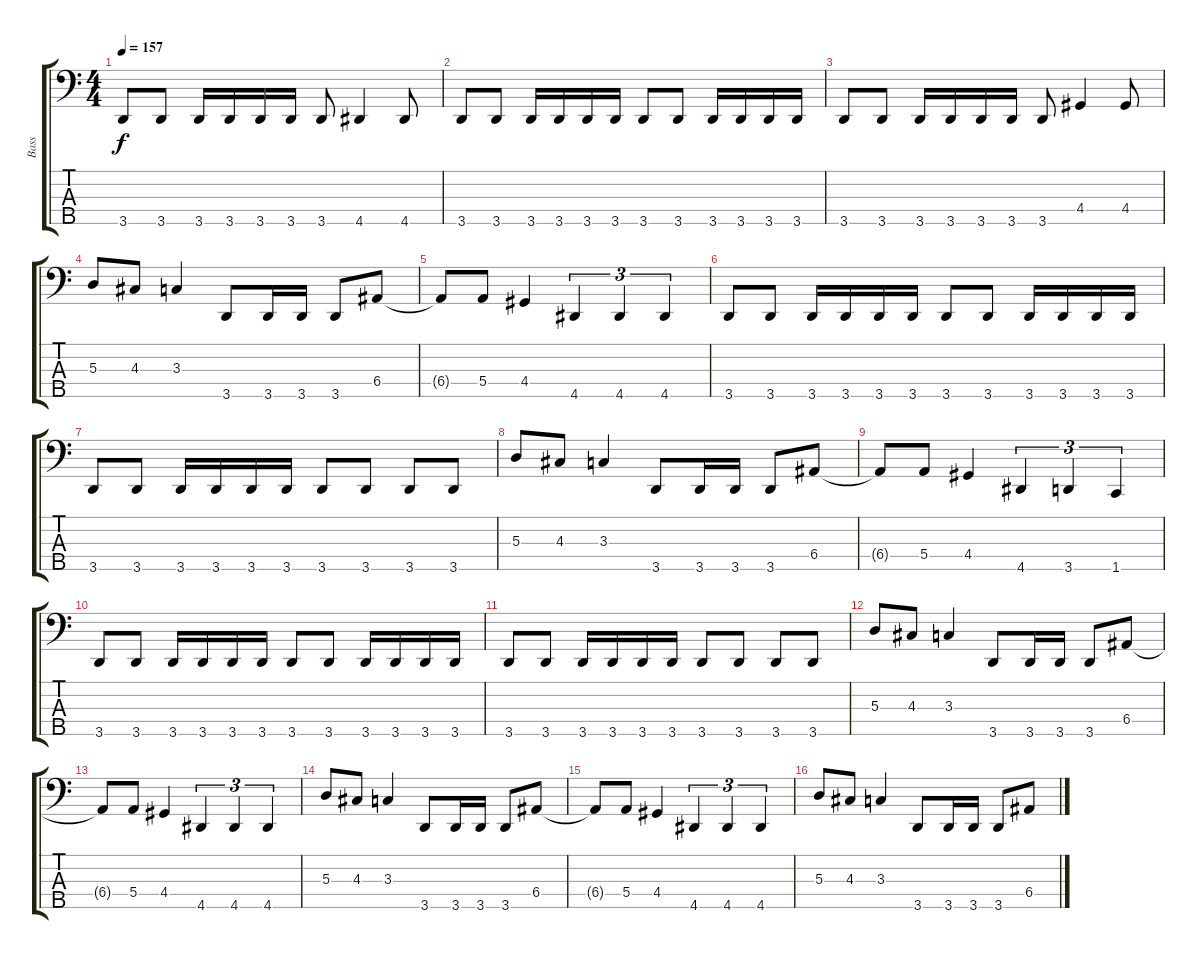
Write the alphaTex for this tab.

\track ("Bass" "Bass") {instrument slapbass2}
\staff {score tabs}
\tuning (G2 D2 A1 E1 B0) {hide}
\ts (4 4)
\tempo 157
\clef f4
\ks c
3.5.8{dy f} 3.5.8 3.5.16 3.5.16 3.5.16 3.5.16 3.5.8 4.5.4 4.5.8 |
3.5.8 3.5.8 3.5.16 3.5.16 3.5.16 3.5.16 3.5.8 3.5.8 3.5.16 3.5.16 3.5.16 3.5.16 |
3.5.8 3.5.8 3.5.16 3.5.16 3.5.16 3.5.16 3.5.8 4.4.4 4.4.8 |
5.3.8 4.3.8 3.3.4 3.5.8 3.5.16 3.5.16 3.5.8 6.4.8 |
6.4{t}.8 5.4.8 4.4.4 4.5.4{tu (3 2)} 4.5.4{tu (3 2)} 4.5.4{tu (3 2)} |
3.5.8 3.5.8 3.5.16 3.5.16 3.5.16 3.5.16 3.5.8 3.5.8 3.5.16 3.5.16 3.5.16 3.5.16 |
3.5.8 3.5.8 3.5.16 3.5.16 3.5.16 3.5.16 3.5.8 3.5.8 3.5.8 3.5.8 |
5.3.8 4.3.8 3.3.4 3.5.8 3.5.16 3.5.16 3.5.8 6.4.8 |
6.4{t}.8 5.4.8 4.4.4 4.5.4{tu (3 2)} 3.5.4{tu (3 2)} 1.5.4{tu (3 2)} |
3.5.8 3.5.8 3.5.16 3.5.16 3.5.16 3.5.16 3.5.8 3.5.8 3.5.16 3.5.16 3.5.16 3.5.16 |
3.5.8 3.5.8 3.5.16 3.5.16 3.5.16 3.5.16 3.5.8 3.5.8 3.5.8 3.5.8 |
5.3.8 4.3.8 3.3.4 3.5.8 3.5.16 3.5.16 3.5.8 6.4.8 |
6.4{t}.8 5.4.8 4.4.4 4.5.4{tu (3 2)} 4.5.4{tu (3 2)} 4.5.4{tu (3 2)} |
5.3.8 4.3.8 3.3.4 3.5.8 3.5.16 3.5.16 3.5.8 6.4.8 |
6.4{t}.8 5.4.8 4.4.4 4.5.4{tu (3 2)} 4.5.4{tu (3 2)} 4.5.4{tu (3 2)} |
5.3.8 4.3.8 3.3.4 3.5.8 3.5.16 3.5.16 3.5.8 6.4.8
